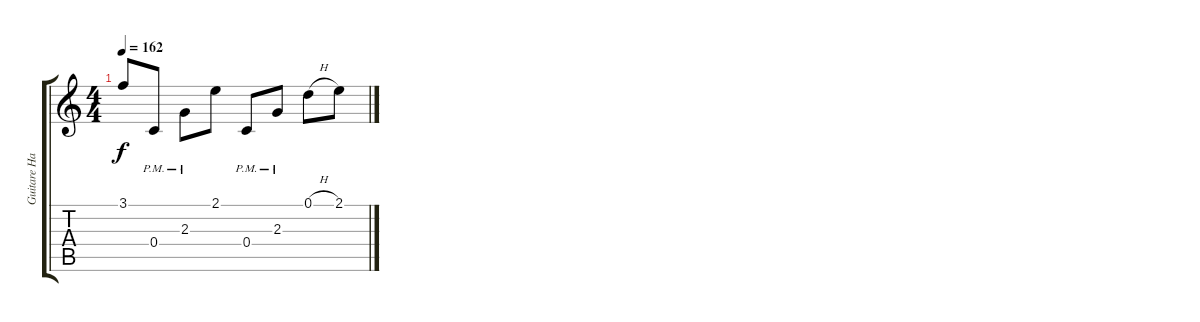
\track ("Guitare Harmonique" "Guitare Ha") {instrument distortionguitar}
\staff {score tabs}
\tuning (D4 A3 F3 C3 G2 C2) {hide}
\ts (4 4)
\tempo 162
\clef g2
\ks c
3.1.8{dy f} 0.4{pm}.8 2.3{pm}.8 2.1.8 0.4{pm}.8 2.3{pm}.8 0.1{h}.8 2.1.8
